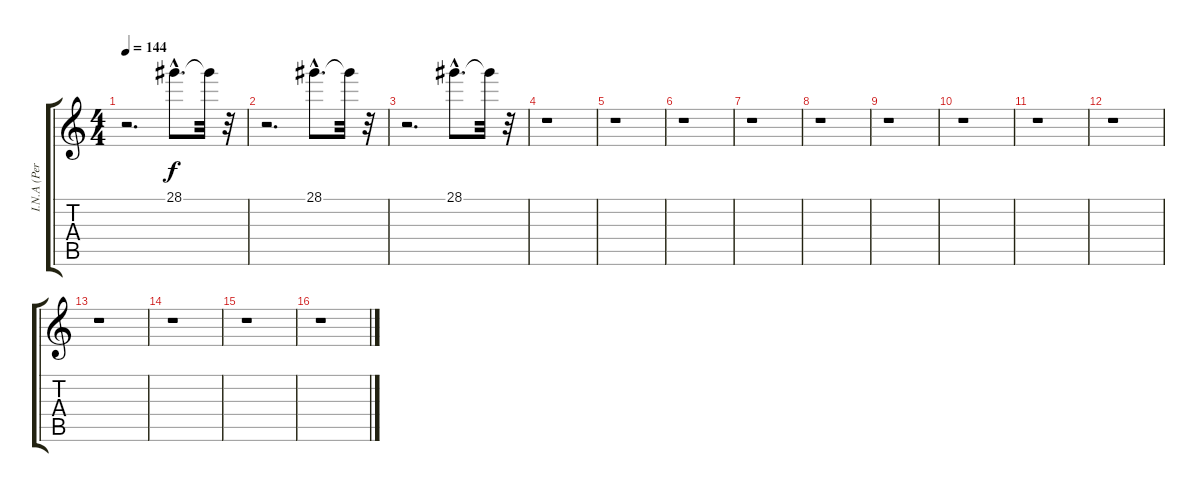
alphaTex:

\track ("I.N.A (Percussion)" "I.N.A (Per") {instrument shakuhachi}
\staff {score tabs}
\tuning (E4 B3 G3 D3 A2 E2) {hide}
\ts (4 4)
\tempo 144
\clef g2
\ks c
r.2{d dy f} 28.1{hac}.8{d} 28.1{t}.32 r.32 |
r.2{d} 28.1{hac}.8{d} 28.1{t}.32 r.32 |
r.2{d} 28.1{hac}.8{d} 28.1{t}.32 r.32 |
r.1 |
r.1 |
r.1 |
r.1 |
r.1 |
r.1 |
r.1 |
r.1 |
r.1 |
r.1 |
r.1 |
r.1 |
r.1
